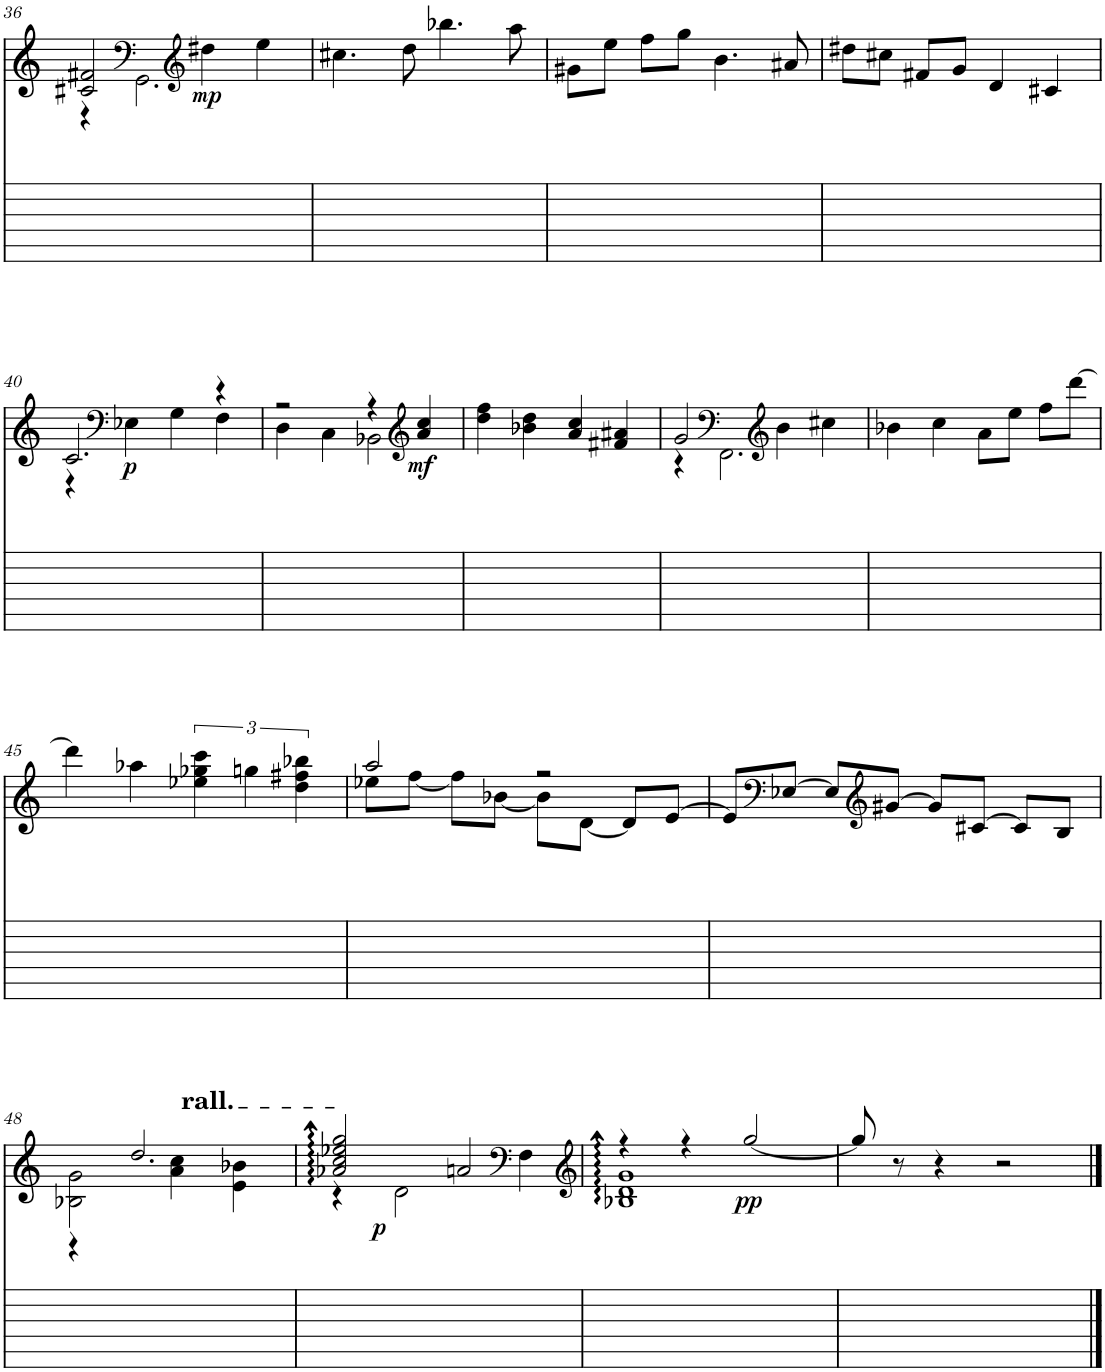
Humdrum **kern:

**kern	**kern	**dynam
*part2	*part1	*part1
*staff2	*staff1	*staff1
*I"Archiluth	*I"Flûte	*
*	*I'Fl	*
!!LO:PB:g=z
*	*clefG2	*
*Trd-7c-12	*	*
*k[]	*k[]	*
*M4/4	*M4/4	*
=36	=36	=36
*	*^	*
1r	2c#X/ 2f#X/	4r	.
*	*clefF4	*	*
.	.	2.GG\	.
*	*clefG2	*	*
!	!	!	!LO:DY:b
.	4dd#X\	.	mp
.	4ee\	.	.
*	*v	*v	*
=37	=37	=37
1r	4.cc#X\	.
.	8dd\	.
.	4.bb-X\	.
.	8aa\	.
=38	=38	=38
1r	8g#X\L	.
.	8ee\J	.
.	8ff\L	.
.	8gg\J	.
.	4.b\	.
.	8a#X/	.
=39	=39	=39
1r	8dd#X\L	.
.	8cc#X\J	.
.	8f#X/L	.
.	8g/J	.
.	4d/	.
.	4c#X/	.
!!LO:LB:g=z
=40	=40	=40
*	*^	*
1r	2.c/	4r	.
*	*clefF4	*	*
!	!	!	!LO:DY:b
.	.	4E-X\	p
.	.	4G\	.
.	4r	4F\	.
=41	=41	=41	=41
1r	2r	4D\	.
.	.	4C\	.
.	4r	2BB-X\	.
*	*clefG2	*	*
!	!	!	!LO:DY:b
.	4a/ 4cc/	.	mf
*	*v	*v	*
=42	=42	=42
1r	4dd\ 4ff\	.
.	4b-X\ 4dd\	.
.	4a/ 4cc/	.
.	4f#X/ 4a#X/	.
=43	=43	=43
*	*^	*
1r	2g/	4r	.
*	*clefF4	*	*
.	.	2.FF\	.
*	*clefG2	*	*
.	4b\	.	.
.	4cc#X\	.	.
*	*v	*v	*
=44	=44	=44
1r	4b-X\	.
.	4cc\	.
.	8a\L	.
.	8ee\J	.
.	8ff\L	.
.	[8ddd\J	.
!!LO:LB:g=z
=45	=45	=45
1r	4ddd\]	.
.	4aa-X\	.
.	6ee-X\ 6gg-X\ 6ccc\	.
.	6ggn\	.
.	6dd\ 6ff#X\ 6bb-X\	.
=46	=46	=46
*	*^	*
1r	2aa/	8ee-X\L	.
.	.	[8ff\J	.
.	.	8ff\L]	.
.	.	[8b-X\J	.
.	2r	8b-\L]	.
.	.	[8d\J	.
.	.	8d/L]	.
.	.	[8e/J	.
=47	=47	=47	=47
1r	1ryy	8e/L]	.
*	*clefF4	*	*
.	.	[8E-X/J	.
.	.	8E-/L]	.
*	*clefG2	*	*
.	.	[8g#X/J	.
.	.	8g#/L]	.
.	.	[8c#X/J	.
.	.	8c#/L]	.
.	.	8B/J	.
!!LO:LB:g=z	!!
=48	=48	=48	=48
!	!LO:N:n=1:head=open	!	!
!	!LO:N:n=2:head=open	!	!
1r	4B-X\ 4g\	4r	.
.	4ryy	2.dd/	.
!	!LO:TX:a:t=rall.	!	!
.	4a\ 4cc\	.	.
.	4e\ 4b-X\	.	.
=49	=49	=49	=49
!	!LO:N:n=1:head=open	!	!
!	!LO:N:n=2:head=open	!	!
!	!LO:N:n=3:head=open	!	!
!	!LO:N:n=4:head=open	!	!
1r	4a-X/ 4cc/ 4ee-X/ 4gg/	4r	.
!	!LO:N:head=open	!	!LO:DY:b
.	4d\	4ryy	p
!	!LO:N:head=open	!	!
.	4an/	4ryy	.
*	*clefF4	*	*
.	4F\	4ryy	.
=50	=50	=50	=50
*	*clefG2	*	*
!	!	!LO:N:n=1:head=open	!
!	!	!LO:N:n=2:head=open	!
!	!	!LO:N:n=3:head=open	!
1r	4r	2B-X 2d 2g	.
.	4r	.	.
!	!	!	!LO:DY:b
.	[2gg/	2ryy	pp
*	*v	*v	*
=51	=51	=51
8r	8gg/]	.
8r	8r	.
4r	4r	.
2r	2r	.
==	==	==
*-	*-	*-
